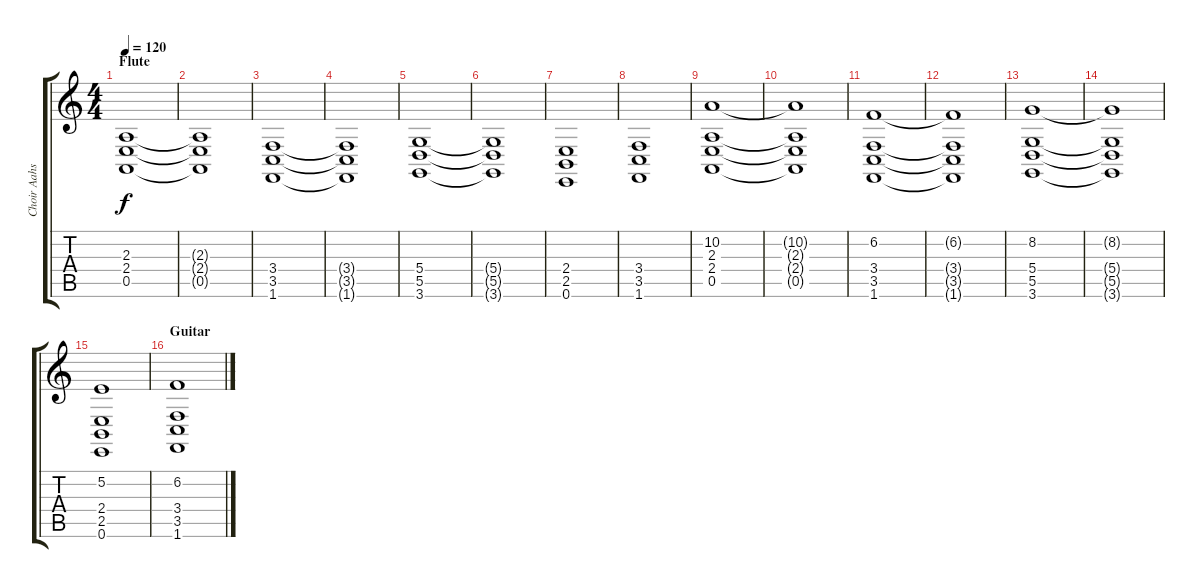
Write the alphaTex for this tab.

\track ("Choir Aahs" "Choir Aahs") {instrument choiraahs}
\staff {score tabs}
\tuning (E4 B3 G3 D3 A2 E2) {hide}
\ts (4 4)
\section ("" "Flute")
\tempo 120
\clef g2
\ks c
(2.3 2.4 0.5).1{dy f} |
(2.3{t} 2.4{t} 0.5{t}).1 |
(3.4 3.5 1.6).1 |
(3.4{t} 3.5{t} 1.6{t}).1 |
(5.4 5.5 3.6).1 |
(5.4{t} 5.5{t} 3.6{t}).1 |
(2.4 2.5 0.6).1 |
(3.4 3.5 1.6).1 |
(10.2 2.3 2.4 0.5).1 |
(10.2{t} 2.3{t} 2.4{t} 0.5{t}).1 |
(6.2 3.4 3.5 1.6).1 |
(6.2{t} 3.4{t} 3.5{t} 1.6{t}).1 |
(8.2 5.4 5.5 3.6).1 |
(8.2{t} 5.4{t} 5.5{t} 3.6{t}).1 |
(5.2 2.4 2.5 0.6).1 |
\section ("" "Guitar")
(6.2 3.4 3.5 1.6).1
